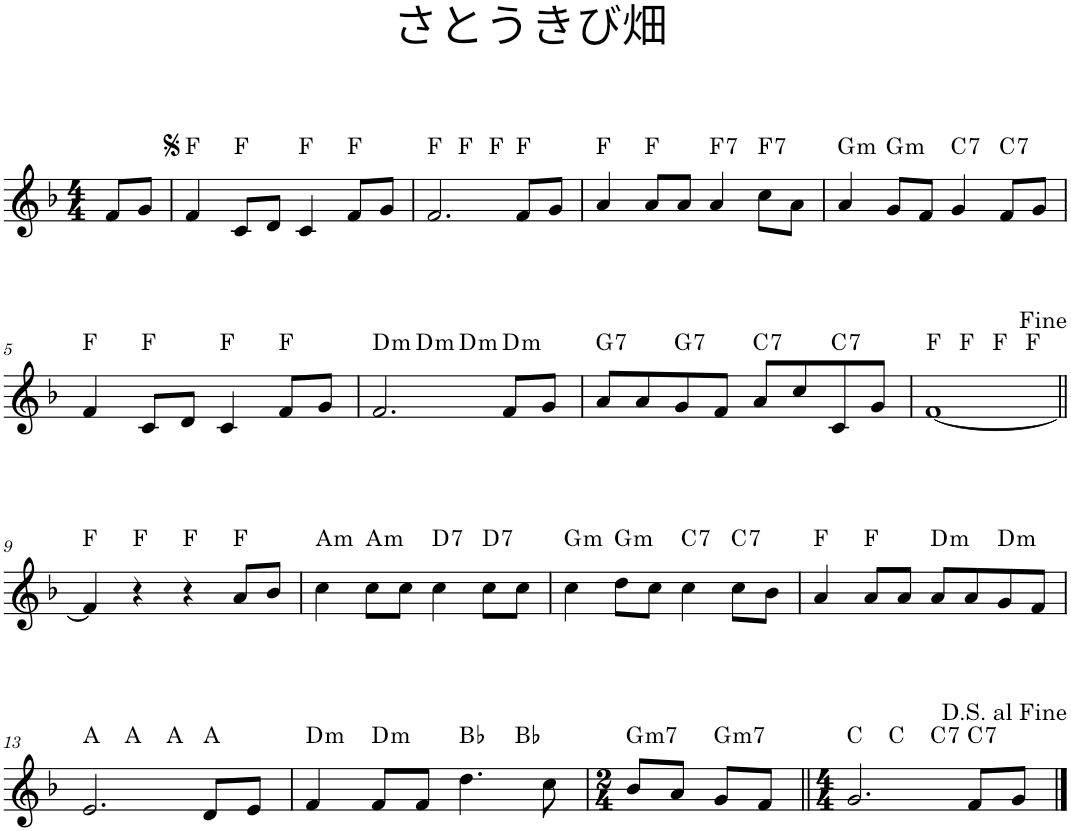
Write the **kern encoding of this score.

**kern	**harte
*part1	*part1
*staff1	*
*I"Piano	*
*I'Pno.	*
*clefG2	*
*k[b-]	*
*M4/4	*
=	=
8f/L	.
8g/J	.
=1	=1
4f/	F:maj
8c/L	F:maj
8d/J	.
4c/	F:maj
8f/L	F:maj
8g/J	.
=2	=2
*^	*
*	*^	*
2.f/	4ryy	2ryy	F:maj
.	2.ryy	.	F:maj
.	.	2ryy	F:maj
8f/L	.	.	F:maj
8g/J	.	.	.
*v	*v	*v	*
=3	=3
4a/	F:maj
8a/L	F:maj
8a/J	.
!	!LO:H:kt=7
4a/	F:7
!	!LO:H:kt=7
8cc\L	F:7
8a\J	.
=4	=4
!	!LO:H:kt=m
4a/	G:min
!	!LO:H:kt=m
8g/L	G:min
8f/J	.
!	!LO:H:kt=7
4g/	C:7
!	!LO:H:kt=7
8f/L	C:7
8g/J	.
!!LO:LB:g=z
=5	=5
4f/	F:maj
8c/L	F:maj
8d/J	.
4c/	F:maj
8f/L	F:maj
8g/J	.
=6	=6
!	!LO:H:kt=m
*^	*
*	*^	*
2.f/	4ryy	2ryy	D:min
!	!	!	!LO:H:kt=m
.	2.ryy	.	D:min
!	!	!	!LO:H:kt=m
.	.	2ryy	D:min
!	!	!	!LO:H:kt=m
8f/L	.	.	D:min
8g/J	.	.	.
=7	=7	=7	=7
!	!	!	!LO:H:kt=7
*v	*v	*v	*
8a/L	G:7
8a/	.
!	!LO:H:kt=7
8g/	G:7
8f/J	.
!	!LO:H:kt=7
8a/L	C:7
8cc/	.
!	!LO:H:kt=7
8c/	C:7
8g/J	.
=8	=8
*^	*
*	*^	*
*	*	*^	*
[1f	4ryy	2ryy	2.ryy	F:maj
.	2.ryy	.	.	F:maj
.	.	2ryy	.	F:maj
.	.	.	4ryy	F:maj
*v	*v	*v	*v	*
!!LO:LB:g=z
=9||	=9||
4f/]	F:maj
4r	F:maj
4r	F:maj
8a/L	F:maj
8b-/J	.
=10	=10
!	!LO:H:kt=m
4cc\	A:min
!	!LO:H:kt=m
8cc\L	A:min
8cc\J	.
!	!LO:H:kt=7
4cc\	D:7
!	!LO:H:kt=7
8cc\L	D:7
8cc\J	.
=11	=11
!	!LO:H:kt=m
4cc\	G:min
!	!LO:H:kt=m
8dd\L	G:min
8cc\J	.
!	!LO:H:kt=7
4cc\	C:7
!	!LO:H:kt=7
8cc\L	C:7
8b-\J	.
=12	=12
4a/	F:maj
8a/L	F:maj
8a/J	.
!	!LO:H:kt=m
8a/L	D:min
8a/	.
!	!LO:H:kt=m
8g/	D:min
8f/J	.
!!LO:LB:g=z
=13	=13
*^	*
*	*^	*
2.e/	4ryy	2ryy	A:maj
.	2.ryy	.	A:maj
.	.	2ryy	A:maj
8d/L	.	.	A:maj
8e/J	.	.	.
=14	=14	=14	=14
!	!	!	!LO:H:kt=m
*	*v	*v	*
4f/	2.ryy	D:min
!	!	!LO:H:kt=m
8f/L	.	D:min
8f/J	.	.
4.dd\	.	Bb:maj
.	4ryy	Bb:maj
8cc\	.	.
*v	*v	*
=15	=15
*M2/4	*
*^	*
!	!	!LO:H:kt=m7
*v	*v	*
8b-/L	G:min7
8a/J	.
!	!LO:H:kt=m7
8g/L	G:min7
8f/J	.
=16||	=16||
*M4/4	*
*^	*
*	*^	*
2.g/	4ryy	2ryy	C:maj
.	2.ryy	.	C:maj
!	!	!	!LO:H:kt=7
.	.	2ryy	C:7
!	!	!	!LO:H:kt=7
8f/L	.	.	C:7
8g/J	.	.	.
*v	*v	*v	*
==	==
*-	*-
